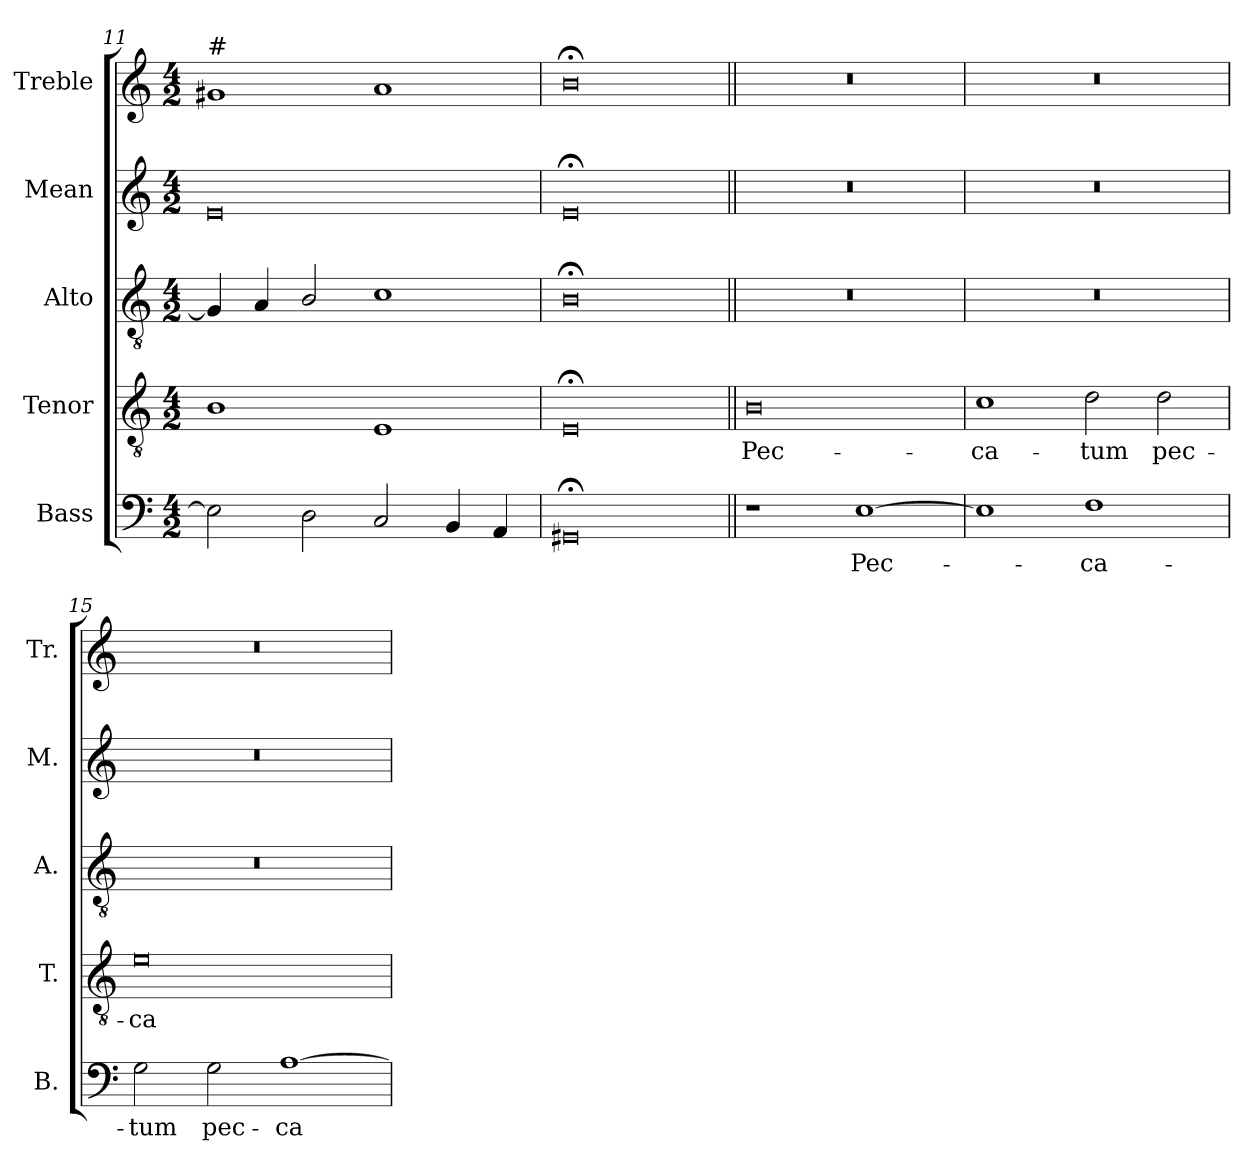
**kern	**text	**kern	**text	**kern	**kern	**kern
*part5	*part5	*part4	*part4	*part3	*part2	*part1
*staff5	*staff5	*staff4	*staff4	*staff3	*staff2	*staff1
*I"Bass	*	*I"Tenor	*	*I"Alto	*I"Mean	*I"Treble
*I'B.	*	*I'T.	*	*I'A.	*I'M.	*I'Tr.
*clefF4	*	*clefGv2	*	*clefGv2	*clefG2	*clefG2
*	*	*ITrd7c12	*	*ITrd7c12	*	*
*k[]	*	*k[]	*	*k[]	*k[]	*k[]
*C:	*	*C:	*	*C:	*C:	*C:
*M4/2	*	*M4/2	*	*M4/2	*M4/2	*M4/2
=11	=11	=11	=11	=11	=11	=11
!	!	!	!	!	!	!LO:TX:a:t=#
2Ei\]	.	1BBi	.	4GG#i/]	0ei	1g#i
.	.	.	.	4AAi/	.	.
2Di\	.	.	.	2BBi/	.	.
2Ci/	.	1EEi	.	1Ci	.	1ai
4BBi/	.	.	.	.	.	.
4AAi/	.	.	.	.	.	.
=12	=12	=12	=12	=12	=12	=12
0GG#X;i	.	0EE;i	.	0BB;i	0e;i	0b;i
=13||	=13||	=13||	=13||	=13||	=13||	=13||
*	*	*	*	*	*	*MM192
!	!	!	!LO:LY:b:color=#000000	!LO:N:vis=1	!LO:N:vis=1	!LO:N:vis=1
1r	.	0BBi	Pec-	0r	0r	0r
!	!LO:LY:b:color=#000000	!	!	!	!	!
[>1Ei	Pec-	.	.	.	.	.
=14	=14	=14	=14	=14	=14	=14
!	!	!	!LO:LY:b:color=#000000	!LO:N:vis=1	!LO:N:vis=1	!LO:N:vis=1
1Ei]	.	1Ci	-ca-	0r	0r	0r
!	!LO:LY:b:color=#000000	!	!	!	!	!
!	!	!	!LO:LY:b:color=#000000	!	!	!
1Fi	-ca-	2Di\	-tum	.	.	.
!	!	!	!LO:LY:b:color=#000000	!	!	!
.	.	2Di\	pec-	.	.	.
=15	=15	=15	=15	=15	=15	=15
!	!LO:LY:b:color=#000000	!	!	!	!	!
!	!	!	!LO:LY:b:color=#000000	!LO:N:vis=1	!LO:N:vis=1	!LO:N:vis=1
2Gi\	-tum	0Ei	-ca-	0r	0r	0r
!	!LO:LY:b:color=#000000	!	!	!	!	!
2Gi\	pec-	.	.	.	.	.
!	!LO:LY:b:color=#000000	!	!	!	!	!
[>1Ai	-ca-	.	.	.	.	.
=	=	=	=	=	=	=
*-	*-	*-	*-	*-	*-	*-
